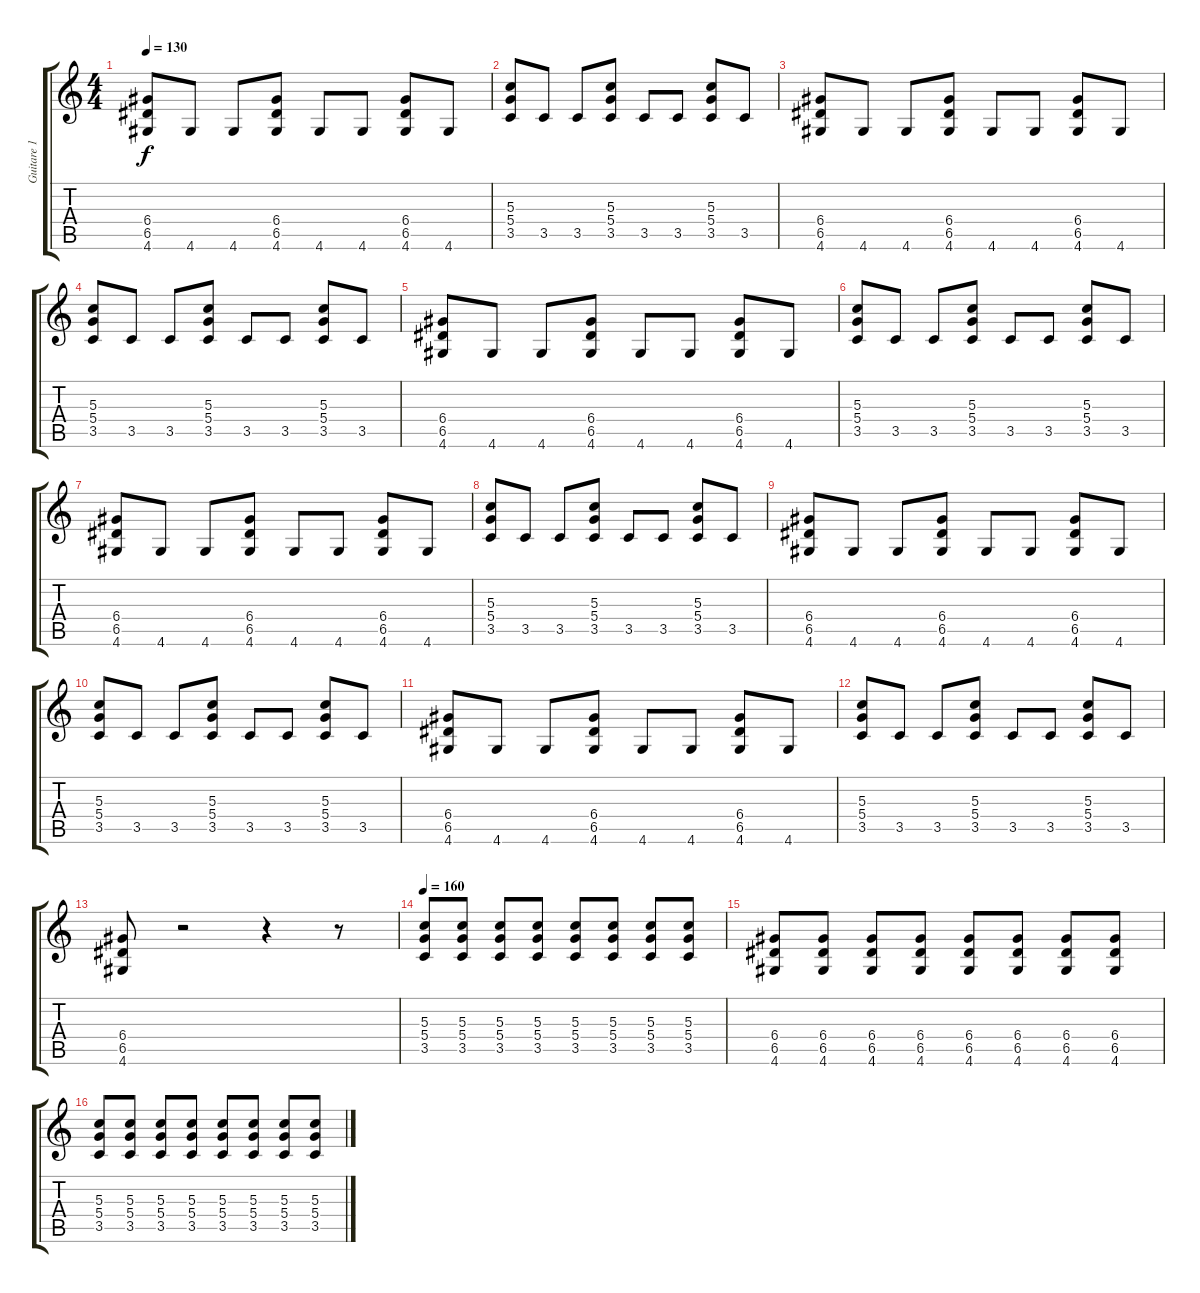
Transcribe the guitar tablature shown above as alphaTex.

\track ("Guitare 1" "Guitare 1") {instrument electricguitarmuted}
\staff {score tabs}
\tuning (E4 B3 G3 D3 A2 E2) {hide}
\ts (4 4)
\tempo 130
\clef g2
\ks c
(6.4 6.5 4.6).8{dy f instrument electricguitarmuted} 4.6.8 4.6.8 (6.4 6.5 4.6).8 4.6.8 4.6.8 (6.4 6.5 4.6).8 4.6.8 |
(5.3 5.4 3.5).8 3.5.8 3.5.8 (5.3 5.4 3.5).8 3.5.8 3.5.8 (5.3 5.4 3.5).8 3.5.8 |
(6.4 6.5 4.6).8 4.6.8 4.6.8 (6.4 6.5 4.6).8 4.6.8 4.6.8 (6.4 6.5 4.6).8 4.6.8 |
(5.3 5.4 3.5).8 3.5.8 3.5.8 (5.3 5.4 3.5).8 3.5.8 3.5.8 (5.3 5.4 3.5).8 3.5.8 |
(6.4 6.5 4.6).8 4.6.8 4.6.8 (6.4 6.5 4.6).8 4.6.8 4.6.8 (6.4 6.5 4.6).8 4.6.8 |
(5.3 5.4 3.5).8 3.5.8 3.5.8 (5.3 5.4 3.5).8 3.5.8 3.5.8 (5.3 5.4 3.5).8 3.5.8 |
(6.4 6.5 4.6).8 4.6.8 4.6.8 (6.4 6.5 4.6).8 4.6.8 4.6.8 (6.4 6.5 4.6).8 4.6.8 |
(5.3 5.4 3.5).8 3.5.8 3.5.8 (5.3 5.4 3.5).8 3.5.8 3.5.8 (5.3 5.4 3.5).8 3.5.8 |
(6.4 6.5 4.6).8 4.6.8 4.6.8 (6.4 6.5 4.6).8 4.6.8 4.6.8 (6.4 6.5 4.6).8 4.6.8 |
(5.3 5.4 3.5).8 3.5.8 3.5.8 (5.3 5.4 3.5).8 3.5.8 3.5.8 (5.3 5.4 3.5).8 3.5.8 |
(6.4 6.5 4.6).8 4.6.8 4.6.8 (6.4 6.5 4.6).8 4.6.8 4.6.8 (6.4 6.5 4.6).8 4.6.8 |
(5.3 5.4 3.5).8 3.5.8 3.5.8 (5.3 5.4 3.5).8 3.5.8 3.5.8 (5.3 5.4 3.5).8 3.5.8 |
(6.4 6.5 4.6).8 r.2 r.4 r.8 |
\tempo 160
(5.3 5.4 3.5).8{instrument distortionguitar} (5.3 5.4 3.5).8 (5.3 5.4 3.5).8 (5.3 5.4 3.5).8 (5.3 5.4 3.5).8 (5.3 5.4 3.5).8 (5.3 5.4 3.5).8 (5.3 5.4 3.5).8 |
(6.4 6.5 4.6).8 (6.4 6.5 4.6).8 (6.4 6.5 4.6).8 (6.4 6.5 4.6).8 (6.4 6.5 4.6).8 (6.4 6.5 4.6).8 (6.4 6.5 4.6).8 (6.4 6.5 4.6).8 |
(5.3 5.4 3.5).8{instrument distortionguitar} (5.3 5.4 3.5).8 (5.3 5.4 3.5).8 (5.3 5.4 3.5).8 (5.3 5.4 3.5).8 (5.3 5.4 3.5).8 (5.3 5.4 3.5).8 (5.3 5.4 3.5).8
